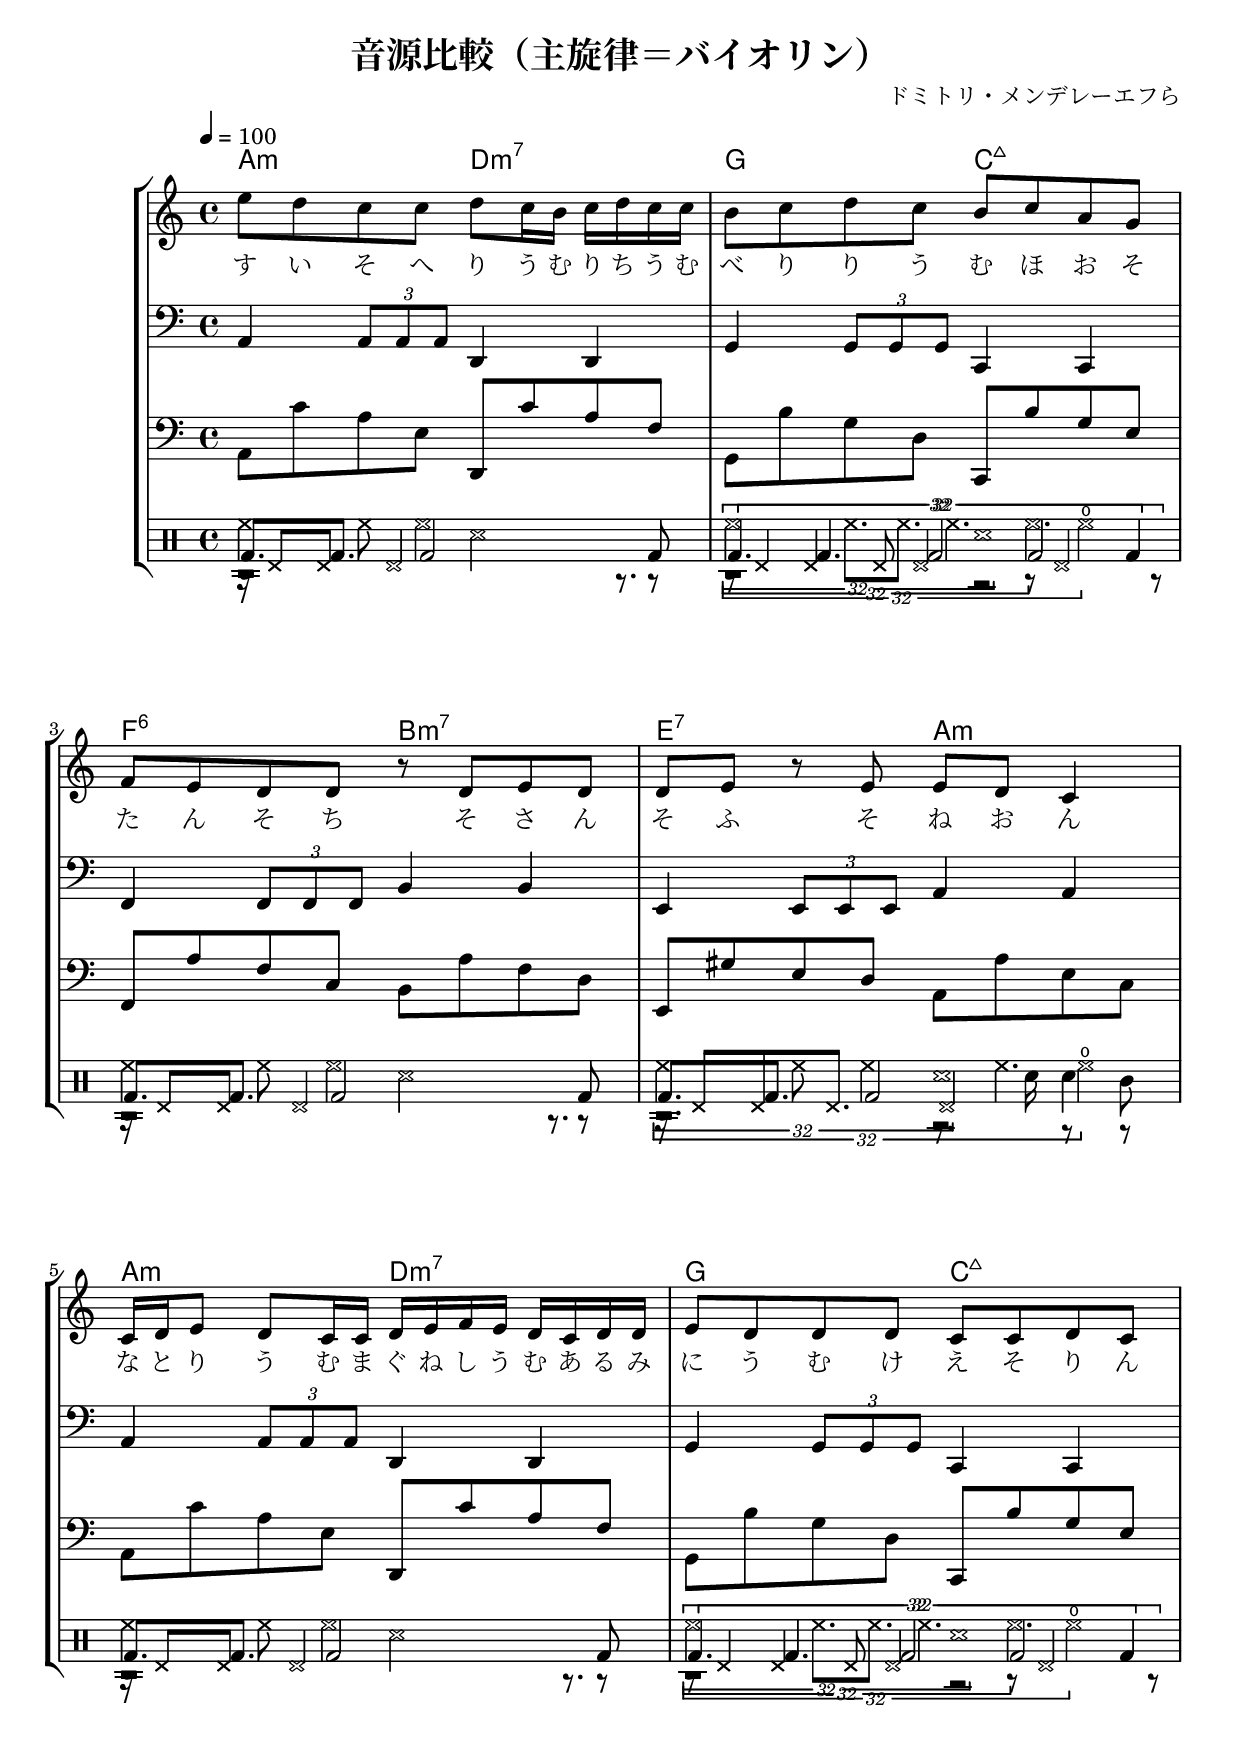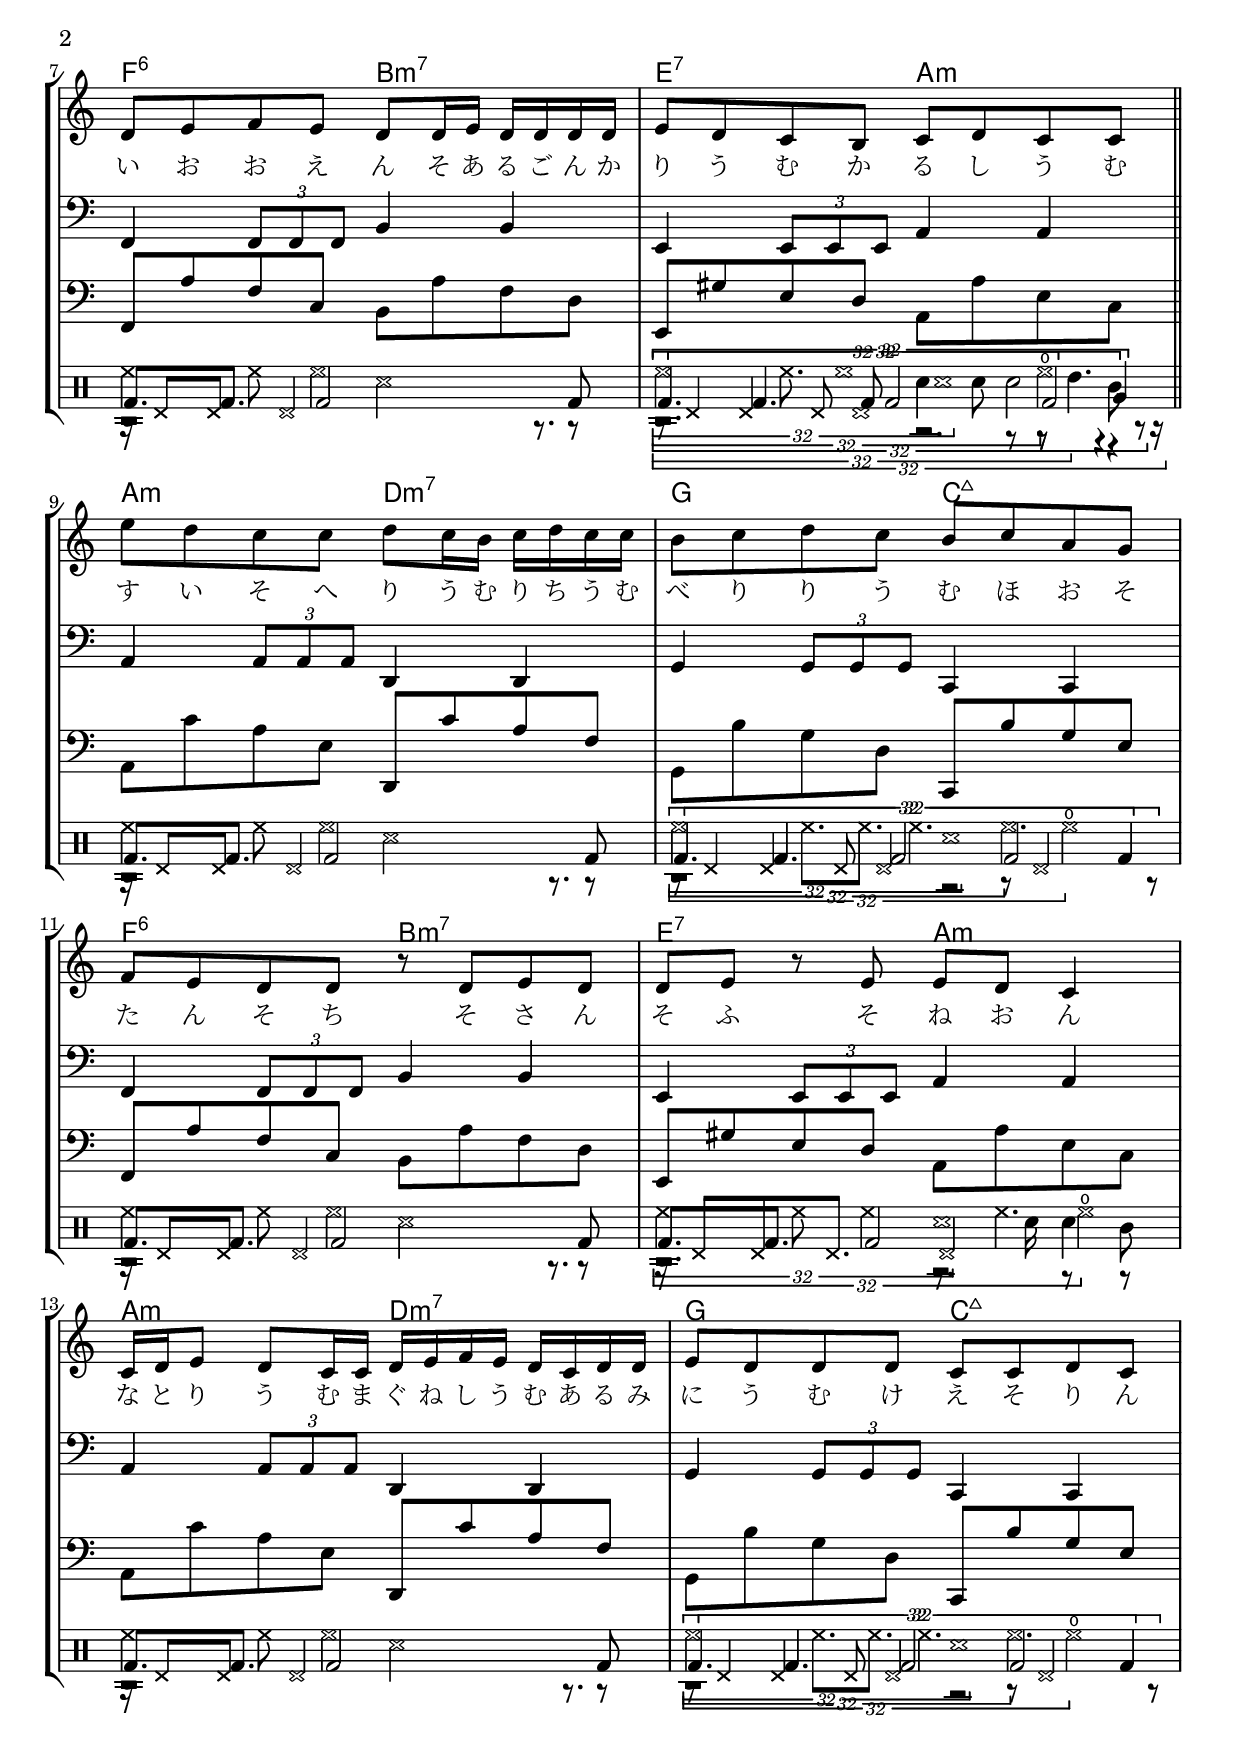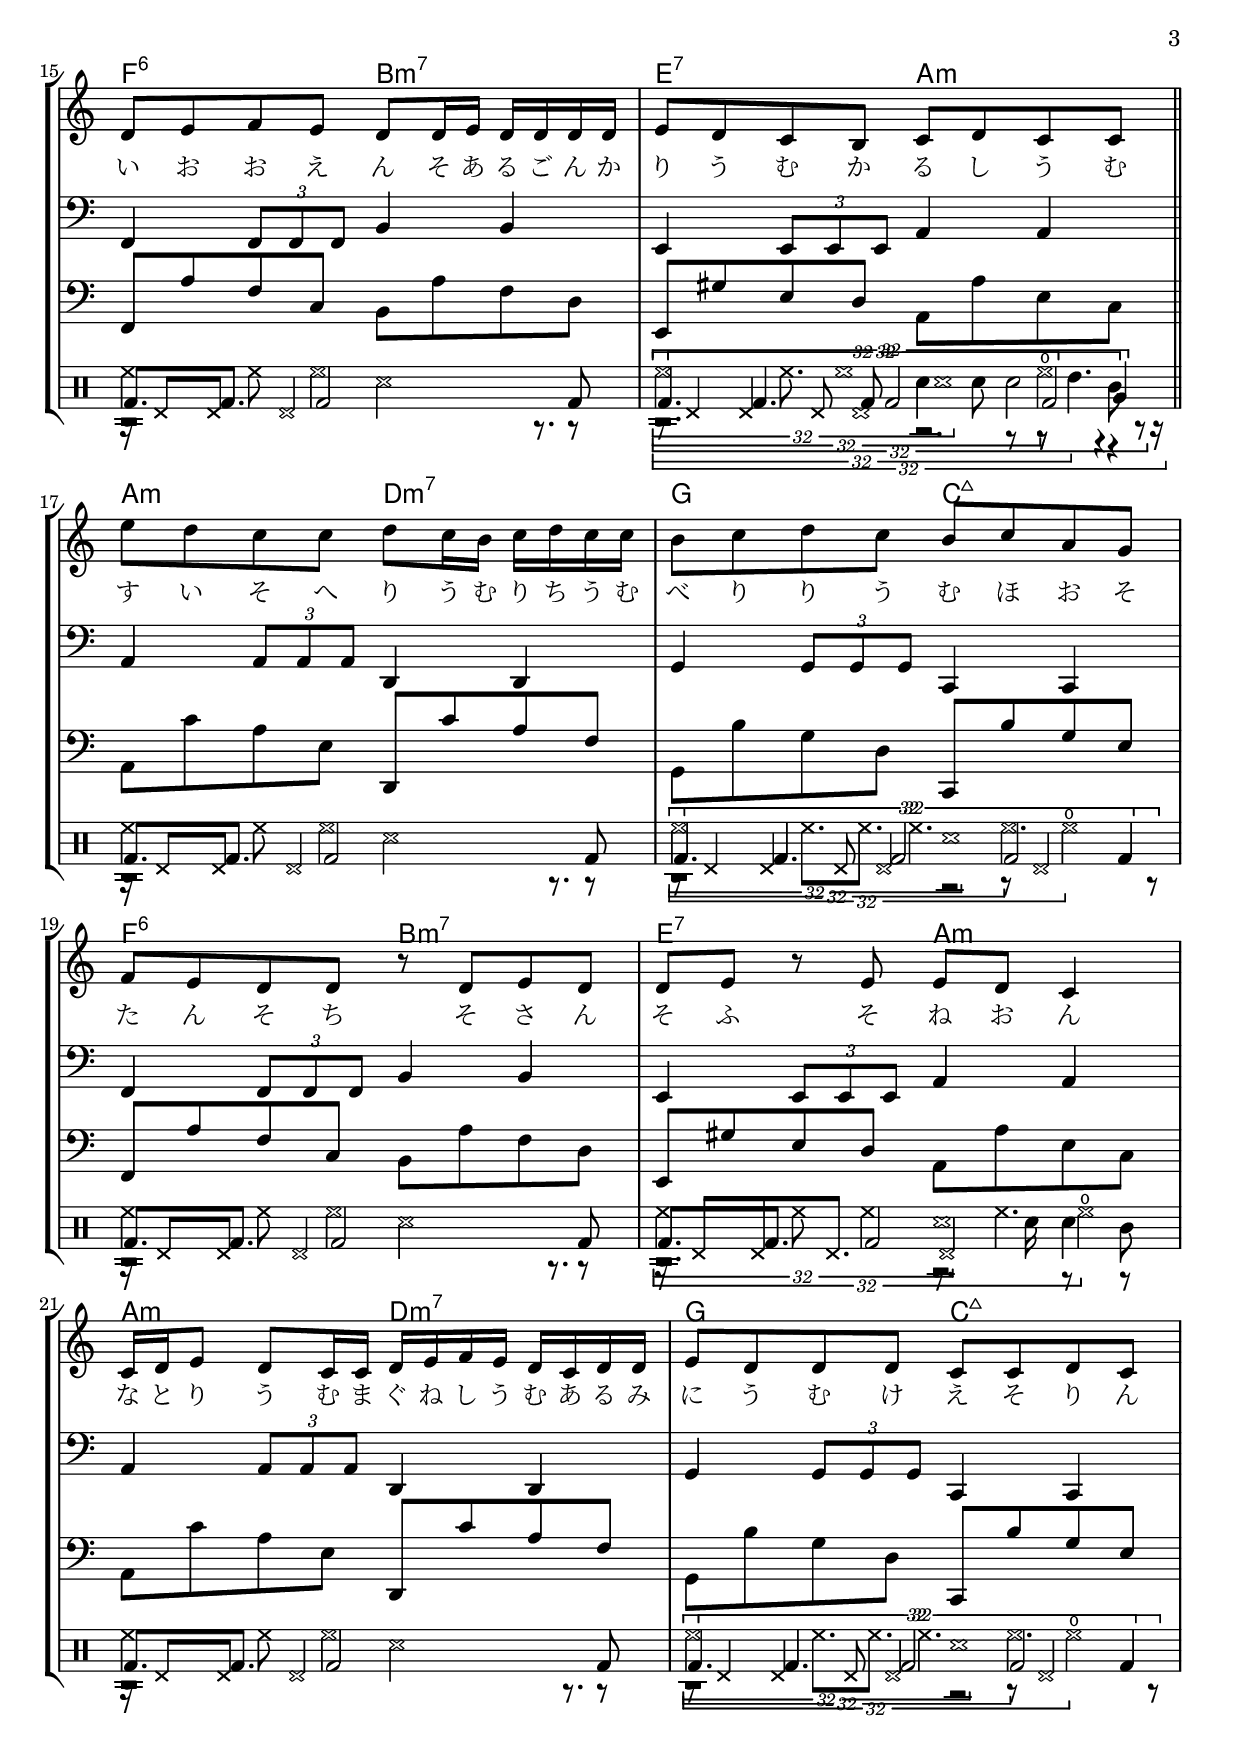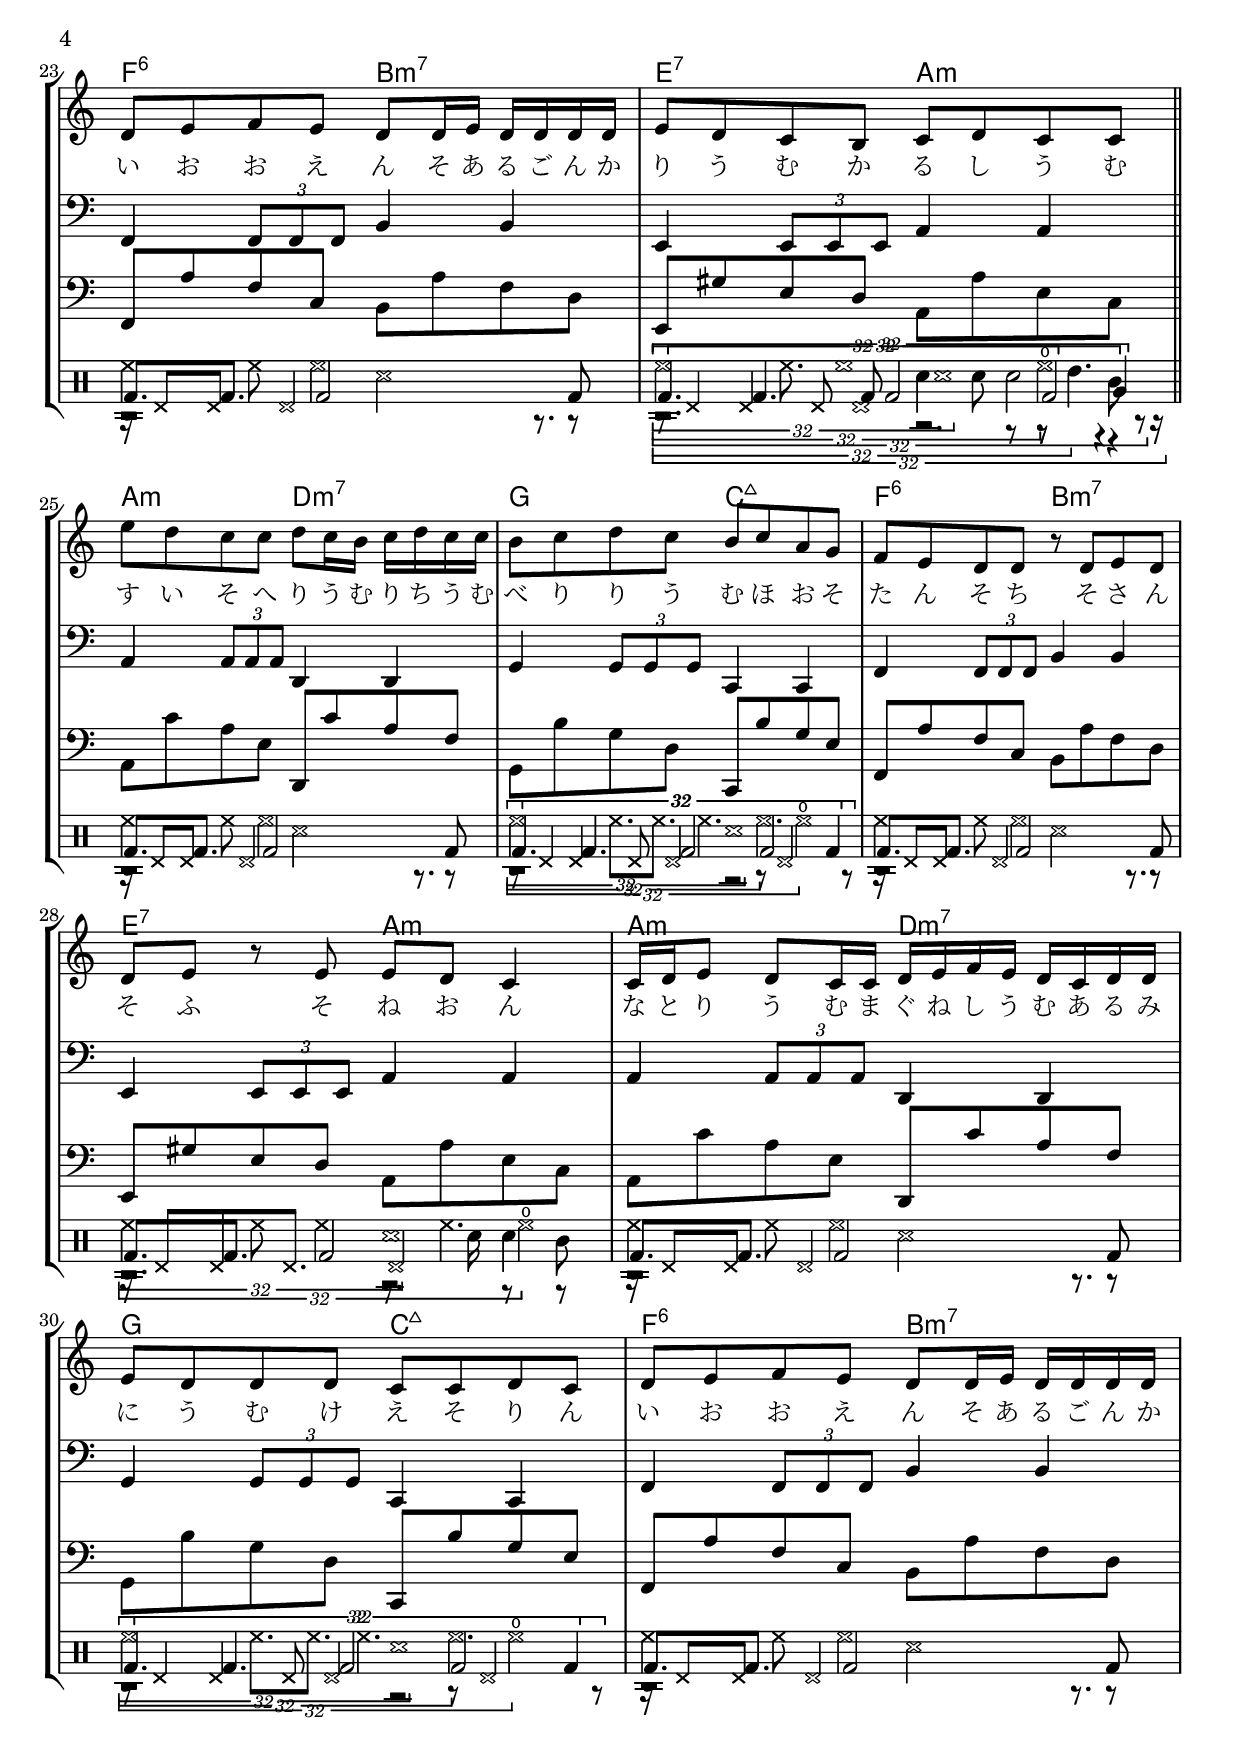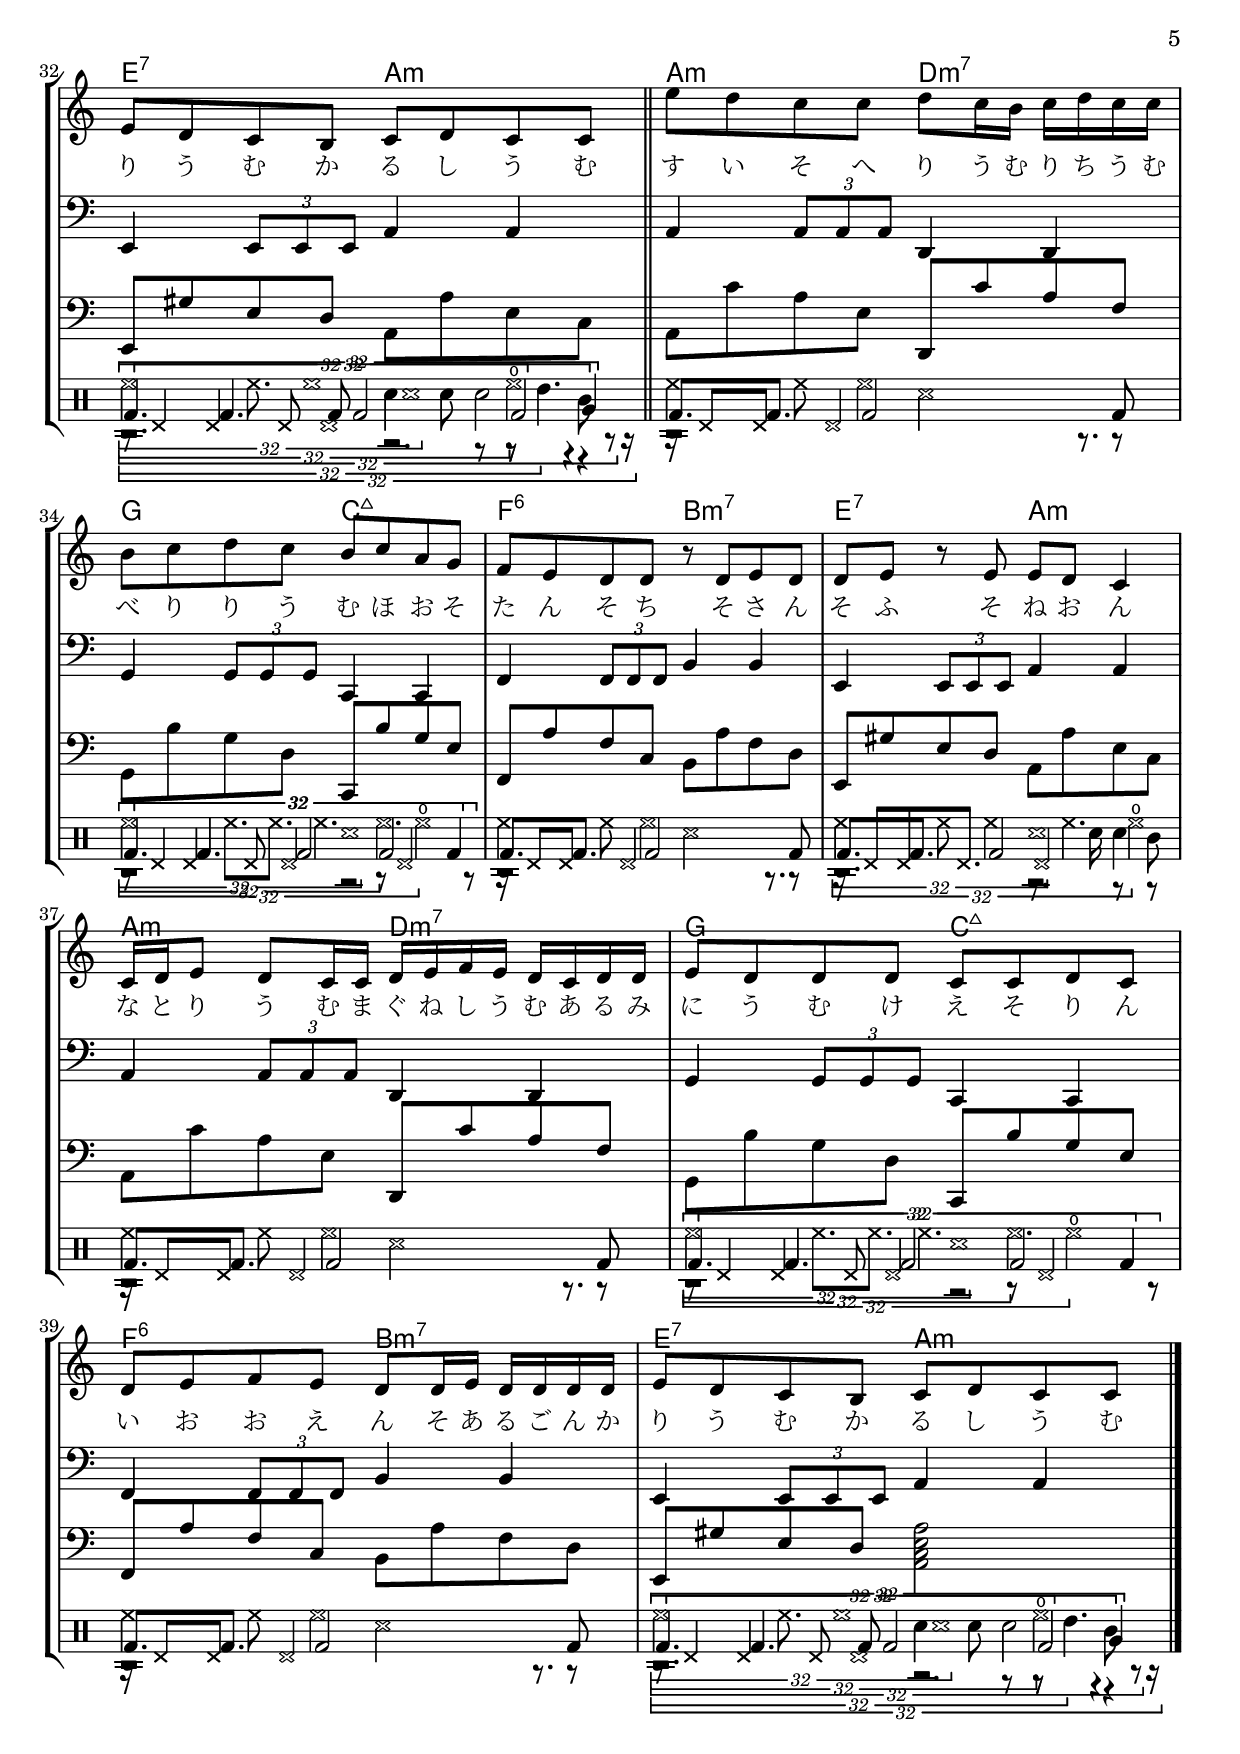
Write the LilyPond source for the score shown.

\version "2.12.1"

\header {
	title = \markup {音源比較（主旋律＝バイオリン）}
	composer = \markup \center-column {ドミトリ・メンデレーエフら}
}

harmony = \chordmode {
	a2:m d:min7 g c:maj7 f:6 b:m7 e:7 a:m a:m d:min7 g c:maj7 f:6 b:m7 e:7 a:m 

	a:m d:min7 g c:maj7 f:6 b:m7 e:7 a:m a:m d:min7 g c:maj7 f:6 b:m7 e:7 a:m 

	a:m d:min7 g c:maj7 f:6 b:m7 e:7 a:m a:m d:min7 g c:maj7 f:6 b:m7 e:7 a:m 

	a:m d:min7 g c:maj7 f:6 b:m7 e:7 a:m a:m d:min7 g c:maj7 f:6 b:m7 e:7 a:m 

	a:m d:min7 g c:maj7 f:6 b:m7 e:7 a:m a:m d:min7 g c:maj7 f:6 b:m7 e:7 a:m 
}

melody = {
	\set Staff.midiInstrument = #"Violin"
	\set Staff.midiMinimumVolume = #0.7
	\set Staff.midiMaximumVolume = #0.9
		\key c \major
	\tempo 4 = 100
e''8  d''8  c''8  c''8  d''8  c''16  b'16  c''16  d''16  c''16  c''16 
	b'8  c''8  d''8  c''8  b'8  c''8  a'8  g'8 
	f'8  e'8  d'8  d'8  r8  d'8  e'8  d'8 
	d'8  e'8  r8  e'8  e'8  d'8  c'4 
	c'16  d'16  e'8  d'8  c'16  c'16  d'16  e'16  f'16  e'16  d'16  c'16  d'16  d'16 
	e'8  d'8  d'8  d'8  c'8  c'8  d'8  c'8 
	d'8  e'8  f'8  e'8  d'8  d'16  e'16  d'16  d'16  d'16  d'16 
	e'8  d'8  c'8  b8  c'8  d'8  c'8  c'8
	\set Staff.midiInstrument = #"Violin"
	\set Staff.midiMinimumVolume = #0.7
	\set Staff.midiMaximumVolume = #0.9
	e''8  d''8  c''8  c''8  d''8  c''16  b'16  c''16  d''16  c''16  c''16 
	b'8  c''8  d''8  c''8  b'8  c''8  a'8  g'8 
	f'8  e'8  d'8  d'8  r8  d'8  e'8  d'8 
	d'8  e'8  r8  e'8  e'8  d'8  c'4 
	c'16  d'16  e'8  d'8  c'16  c'16  d'16  e'16  f'16  e'16  d'16  c'16  d'16  d'16 
	e'8  d'8  d'8  d'8  c'8  c'8  d'8  c'8 
	d'8  e'8  f'8  e'8  d'8  d'16  e'16  d'16  d'16  d'16  d'16 
	e'8  d'8  c'8  b8  c'8  d'8  c'8  c'8
	\set Staff.midiInstrument = #"Violin"
	\set Staff.midiMinimumVolume = #0.7
	\set Staff.midiMaximumVolume = #0.9
	e''8  d''8  c''8  c''8  d''8  c''16  b'16  c''16  d''16  c''16  c''16 
	b'8  c''8  d''8  c''8  b'8  c''8  a'8  g'8 
	f'8  e'8  d'8  d'8  r8  d'8  e'8  d'8 
	d'8  e'8  r8  e'8  e'8  d'8  c'4 
	c'16  d'16  e'8  d'8  c'16  c'16  d'16  e'16  f'16  e'16  d'16  c'16  d'16  d'16 
	e'8  d'8  d'8  d'8  c'8  c'8  d'8  c'8 
	d'8  e'8  f'8  e'8  d'8  d'16  e'16  d'16  d'16  d'16  d'16 
	e'8  d'8  c'8  b8  c'8  d'8  c'8  c'8
	\set Staff.midiInstrument = #"Violin"
	\set Staff.midiMinimumVolume = #0.7
	\set Staff.midiMaximumVolume = #0.9
	e''8  d''8  c''8  c''8  d''8  c''16  b'16  c''16  d''16  c''16  c''16 
	b'8  c''8  d''8  c''8  b'8  c''8  a'8  g'8 
	f'8  e'8  d'8  d'8  r8  d'8  e'8  d'8 
	d'8  e'8  r8  e'8  e'8  d'8  c'4 
	c'16  d'16  e'8  d'8  c'16  c'16  d'16  e'16  f'16  e'16  d'16  c'16  d'16  d'16 
	e'8  d'8  d'8  d'8  c'8  c'8  d'8  c'8 
	d'8  e'8  f'8  e'8  d'8  d'16  e'16  d'16  d'16  d'16  d'16 
	e'8  d'8  c'8  b8  c'8  d'8  c'8  c'8
	\set Staff.midiInstrument = #"Violin"
	\set Staff.midiMinimumVolume = #0.7
	\set Staff.midiMaximumVolume = #0.9
	e''8  d''8  c''8  c''8  d''8  c''16  b'16  c''16  d''16  c''16  c''16 
	b'8  c''8  d''8  c''8  b'8  c''8  a'8  g'8 
	f'8  e'8  d'8  d'8  r8  d'8  e'8  d'8 
	d'8  e'8  r8  e'8  e'8  d'8  c'4 
	c'16  d'16  e'8  d'8  c'16  c'16  d'16  e'16  f'16  e'16  d'16  c'16  d'16  d'16 
	e'8  d'8  d'8  d'8  c'8  c'8  d'8  c'8 
	d'8  e'8  f'8  e'8  d'8  d'16  e'16  d'16  d'16  d'16  d'16 
	e'8  d'8  c'8  b8  c'8  d'8  c'8  c'8
	\bar "|."
}

words = \lyricmode {
	す  い  そ  へ  り  う  む  り  ち  う  む  べ  り  り  う  む  ほ  お  そ  た  ん  そ  ち  そ  さ  ん  そ  ふ  そ  ね  お  ん  な  と  り  う  む  ま  ぐ  ね  し  う  む  あ  る  み  に  う  む  け  え  そ  り  ん  い  お  お  え  ん  そ  あ  る  ご  ん  か  り  う  む  か  る  し  う  む  
	す  い  そ  へ  り  う  む  り  ち  う  む  べ  り  り  う  む  ほ  お  そ  た  ん  そ  ち  そ  さ  ん  そ  ふ  そ  ね  お  ん  な  と  り  う  む  ま  ぐ  ね  し  う  む  あ  る  み  に  う  む  け  え  そ  り  ん  い  お  お  え  ん  そ  あ  る  ご  ん  か  り  う  む  か  る  し  う  む  
	す  い  そ  へ  り  う  む  り  ち  う  む  べ  り  り  う  む  ほ  お  そ  た  ん  そ  ち  そ  さ  ん  そ  ふ  そ  ね  お  ん  な  と  り  う  む  ま  ぐ  ね  し  う  む  あ  る  み  に  う  む  け  え  そ  り  ん  い  お  お  え  ん  そ  あ  る  ご  ん  か  り  う  む  か  る  し  う  む  
	す  い  そ  へ  り  う  む  り  ち  う  む  べ  り  り  う  む  ほ  お  そ  た  ん  そ  ち  そ  さ  ん  そ  ふ  そ  ね  お  ん  な  と  り  う  む  ま  ぐ  ね  し  う  む  あ  る  み  に  う  む  け  え  そ  り  ん  い  お  お  え  ん  そ  あ  る  ご  ん  か  り  う  む  か  る  し  う  む  
	す  い  そ  へ  り  う  む  り  ち  う  む  べ  り  り  う  む  ほ  お  そ  た  ん  そ  ち  そ  さ  ん  そ  ふ  そ  ね  お  ん  な  と  り  う  む  ま  ぐ  ね  し  う  む  あ  る  み  に  う  む  け  え  そ  り  ん  い  お  お  え  ん  そ  あ  る  ご  ん  か  り  う  む  か  る  し  う  む  
}

tempochange = {
	\tempo 4 = 100
	r1 | r1 | r1 | r1 | r1 | r1 | r1 | r1 \bar "||"
	\tempo 4 = 100
	r1 | r1 | r1 | r1 | r1 | r1 | r1 | r1 \bar "||"
	\tempo 4 = 100
	r1 | r1 | r1 | r1 | r1 | r1 | r1 | r1 \bar "||"
	\tempo 4 = 100
	r1 | r1 | r1 | r1 | r1 | r1 | r1 | r1 \bar "||"
	\tempo 4 = 100
	r1 | r1 | r1 | r1 | r1 | r1 | r1 | r1 \bar "|."
}

mainacc = {
	\clef bass
	\set Staff.midiInstrument = #"String Ensemble 1"
	\set Staff.midiMinimumVolume = #0.3
	\set Staff.midiMaximumVolume = #0.6
	\key c \major
	\tempo 4 = 100
	a,4 \tuplet 3/2 { a,8 a,8 a,8 }
	d,4 d,4
	g,4 \tuplet 3/2 { g,8 g,8 g,8 }
	c,4 c,4
	f,4 \tuplet 3/2 { f,8 f,8 f,8 }
	b,4 b,4
	e,4 \tuplet 3/2 { e,8 e,8 e,8 }
	a,4 a,4
	a,4 \tuplet 3/2 { a,8 a,8 a,8 }
	d,4 d,4
	g,4 \tuplet 3/2 { g,8 g,8 g,8 }
	c,4 c,4
	f,4 \tuplet 3/2 { f,8 f,8 f,8 }
	b,4 b,4
	e,4 \tuplet 3/2 { e,8 e,8 e,8 }
	a,4 a,4
	\bar "||"

	\set Staff.midiInstrument = #"String Ensemble 1"
	\set Staff.midiMinimumVolume = #0.3
	\set Staff.midiMaximumVolume = #0.6
	a,4 \tuplet 3/2 { a,8 a,8 a,8 }
	d,4 d,4
	g,4 \tuplet 3/2 { g,8 g,8 g,8 }
	c,4 c,4
	f,4 \tuplet 3/2 { f,8 f,8 f,8 }
	b,4 b,4
	e,4 \tuplet 3/2 { e,8 e,8 e,8 }
	a,4 a,4
	a,4 \tuplet 3/2 { a,8 a,8 a,8 }
	d,4 d,4
	g,4 \tuplet 3/2 { g,8 g,8 g,8 }
	c,4 c,4
	f,4 \tuplet 3/2 { f,8 f,8 f,8 }
	b,4 b,4
	e,4 \tuplet 3/2 { e,8 e,8 e,8 }
	a,4 a,4
	\bar "||"

	\set Staff.midiInstrument = #"String Ensemble 1"
	\set Staff.midiMinimumVolume = #0.3
	\set Staff.midiMaximumVolume = #0.6
	a,4 \tuplet 3/2 { a,8 a,8 a,8 }
	d,4 d,4
	g,4 \tuplet 3/2 { g,8 g,8 g,8 }
	c,4 c,4
	f,4 \tuplet 3/2 { f,8 f,8 f,8 }
	b,4 b,4
	e,4 \tuplet 3/2 { e,8 e,8 e,8 }
	a,4 a,4
	a,4 \tuplet 3/2 { a,8 a,8 a,8 }
	d,4 d,4
	g,4 \tuplet 3/2 { g,8 g,8 g,8 }
	c,4 c,4
	f,4 \tuplet 3/2 { f,8 f,8 f,8 }
	b,4 b,4
	e,4 \tuplet 3/2 { e,8 e,8 e,8 }
	a,4 a,4
	\bar "||"

	\set Staff.midiInstrument = #"String Ensemble 1"
	\set Staff.midiMinimumVolume = #0.3
	\set Staff.midiMaximumVolume = #0.6
	a,4 \tuplet 3/2 { a,8 a,8 a,8 }
	d,4 d,4
	g,4 \tuplet 3/2 { g,8 g,8 g,8 }
	c,4 c,4
	f,4 \tuplet 3/2 { f,8 f,8 f,8 }
	b,4 b,4
	e,4 \tuplet 3/2 { e,8 e,8 e,8 }
	a,4 a,4
	a,4 \tuplet 3/2 { a,8 a,8 a,8 }
	d,4 d,4
	g,4 \tuplet 3/2 { g,8 g,8 g,8 }
	c,4 c,4
	f,4 \tuplet 3/2 { f,8 f,8 f,8 }
	b,4 b,4
	e,4 \tuplet 3/2 { e,8 e,8 e,8 }
	a,4 a,4
	\bar "||"

	\set Staff.midiInstrument = #"String Ensemble 1"
	\set Staff.midiMinimumVolume = #0.3
	\set Staff.midiMaximumVolume = #0.6
	a,4 \tuplet 3/2 { a,8 a,8 a,8 }
	d,4 d,4
	g,4 \tuplet 3/2 { g,8 g,8 g,8 }
	c,4 c,4
	f,4 \tuplet 3/2 { f,8 f,8 f,8 }
	b,4 b,4
	e,4 \tuplet 3/2 { e,8 e,8 e,8 }
	a,4 a,4
	a,4 \tuplet 3/2 { a,8 a,8 a,8 }
	d,4 d,4
	g,4 \tuplet 3/2 { g,8 g,8 g,8 }
	c,4 c,4
	f,4 \tuplet 3/2 { f,8 f,8 f,8 }
	b,4 b,4
	e,4 \tuplet 3/2 { e,8 e,8 e,8 }
	a,4 a,4
	\bar "|."
}

subacc = {
	\clef bass
	\set Staff.midiInstrument = #"Pizzicato Strings"
	\set Staff.midiMinimumVolume = #0.3
	\set Staff.midiMaximumVolume = #0.6
	\key c \major
	\tempo 4 = 100
	a,8 c' a e
	d,8 c' a f
	g,8 b g d
	c,8 b g e
	f,8 a f c
	b,8 a f d
	e,8 gis e d
	a,8 a e c
	a,8 c' a e
	d,8 c' a f
	g,8 b g d
	c,8 b g e
	f,8 a f c
	b,8 a f d
	e,8 gis e d
	a,8 a e c
	\bar "||"

	\set Staff.midiInstrument = #"Pizzicato Strings"
	\set Staff.midiMinimumVolume = #0.3
	\set Staff.midiMaximumVolume = #0.6
	a,8 c' a e
	d,8 c' a f
	g,8 b g d
	c,8 b g e
	f,8 a f c
	b,8 a f d
	e,8 gis e d
	a,8 a e c
	a,8 c' a e
	d,8 c' a f
	g,8 b g d
	c,8 b g e
	f,8 a f c
	b,8 a f d
	e,8 gis e d
	a,8 a e c
	\bar "||"

	\set Staff.midiInstrument = #"Pizzicato Strings"
	\set Staff.midiMinimumVolume = #0.3
	\set Staff.midiMaximumVolume = #0.6
	a,8 c' a e
	d,8 c' a f
	g,8 b g d
	c,8 b g e
	f,8 a f c
	b,8 a f d
	e,8 gis e d
	a,8 a e c
	a,8 c' a e
	d,8 c' a f
	g,8 b g d
	c,8 b g e
	f,8 a f c
	b,8 a f d
	e,8 gis e d
	a,8 a e c
	\bar "||"

	\set Staff.midiInstrument = #"Pizzicato Strings"
	\set Staff.midiMinimumVolume = #0.3
	\set Staff.midiMaximumVolume = #0.6
	a,8 c' a e
	d,8 c' a f
	g,8 b g d
	c,8 b g e
	f,8 a f c
	b,8 a f d
	e,8 gis e d
	a,8 a e c
	a,8 c' a e
	d,8 c' a f
	g,8 b g d
	c,8 b g e
	f,8 a f c
	b,8 a f d
	e,8 gis e d
	a,8 a e c
	\bar "||"

	\set Staff.midiInstrument = #"Pizzicato Strings"
	\set Staff.midiMinimumVolume = #0.3
	\set Staff.midiMaximumVolume = #0.6
	a,8 c' a e
	d,8 c' a f
	g,8 b g d
	c,8 b g e
	f,8 a f c
	b,8 a f d
	e,8 gis e d
	a,8 a e c
	a,8 c' a e
	d,8 c' a f
	g,8 b g d
	c,8 b g e
	f,8 a f c
	b,8 a f d
	e,8 gis e d
	<a, c e a>2
	\bar "|."
}

percA = {
	\drummode {
	hh4 hh8 hh2 r8  |\times 16/32{ hh2 hh8. hh8. hh4. hh2. } |hh4 hh8 hh2 r8  |hh4 hh8 hh4 hh4.  |hh4 hh8 hh2 r8  |\times 16/32{ hh2 hh8. hh8. hh4. hh2. } |hh4 hh8 hh2 r8  |\times 16/32{ hh2 hh8. hh1 r4 r16 } \bar "||"
	hh4 hh8 hh2 r8  |\times 16/32{ hh2 hh8. hh8. hh4. hh2. } |hh4 hh8 hh2 r8  |hh4 hh8 hh4 hh4.  |hh4 hh8 hh2 r8  |\times 16/32{ hh2 hh8. hh8. hh4. hh2. } |hh4 hh8 hh2 r8  |\times 16/32{ hh2 hh8. hh1 r4 r16 } \bar "||"
	hh4 hh8 hh2 r8  |\times 16/32{ hh2 hh8. hh8. hh4. hh2. } |hh4 hh8 hh2 r8  |hh4 hh8 hh4 hh4.  |hh4 hh8 hh2 r8  |\times 16/32{ hh2 hh8. hh8. hh4. hh2. } |hh4 hh8 hh2 r8  |\times 16/32{ hh2 hh8. hh1 r4 r16 } \bar "||"
	hh4 hh8 hh2 r8  |\times 16/32{ hh2 hh8. hh8. hh4. hh2. } |hh4 hh8 hh2 r8  |hh4 hh8 hh4 hh4.  |hh4 hh8 hh2 r8  |\times 16/32{ hh2 hh8. hh8. hh4. hh2. } |hh4 hh8 hh2 r8  |\times 16/32{ hh2 hh8. hh1 r4 r16 } \bar "||"
	hh4 hh8 hh2 r8  |\times 16/32{ hh2 hh8. hh8. hh4. hh2. } |hh4 hh8 hh2 r8  |hh4 hh8 hh4 hh4.  |hh4 hh8 hh2 r8  |\times 16/32{ hh2 hh8. hh8. hh4. hh2. } |hh4 hh8 hh2 r8  |\times 16/32{ hh2 hh8. hh1 r4 r16 } \bar "|."
	}
}

percB = {
	\drummode {
	r16 hhp8 hhp8 hhp2 r8.  |\times 16/32{ r8 hhp4 hhp4 hhp8 hhp2 r8 hhp2 r8 } |r16 hhp8 hhp8 hhp2 r8.  |r16 hhp8 hhp8 hhp8. hhp2  |r16 hhp8 hhp8 hhp2 r8.  |\times 16/32{ r8 hhp4 hhp4 hhp8 hhp2 r8 hhp2 r8 } |r16 hhp8 hhp8 hhp2 r8.  |\times 16/32{ r8 hhp4 hhp4 hhp8 hhp1 r4 } \bar "||"
	r16 hhp8 hhp8 hhp2 r8.  |\times 16/32{ r8 hhp4 hhp4 hhp8 hhp2 r8 hhp2 r8 } |r16 hhp8 hhp8 hhp2 r8.  |r16 hhp8 hhp8 hhp8. hhp2  |r16 hhp8 hhp8 hhp2 r8.  |\times 16/32{ r8 hhp4 hhp4 hhp8 hhp2 r8 hhp2 r8 } |r16 hhp8 hhp8 hhp2 r8.  |\times 16/32{ r8 hhp4 hhp4 hhp8 hhp1 r4 } \bar "||"
	r16 hhp8 hhp8 hhp2 r8.  |\times 16/32{ r8 hhp4 hhp4 hhp8 hhp2 r8 hhp2 r8 } |r16 hhp8 hhp8 hhp2 r8.  |r16 hhp8 hhp8 hhp8. hhp2  |r16 hhp8 hhp8 hhp2 r8.  |\times 16/32{ r8 hhp4 hhp4 hhp8 hhp2 r8 hhp2 r8 } |r16 hhp8 hhp8 hhp2 r8.  |\times 16/32{ r8 hhp4 hhp4 hhp8 hhp1 r4 } \bar "||"
	r16 hhp8 hhp8 hhp2 r8.  |\times 16/32{ r8 hhp4 hhp4 hhp8 hhp2 r8 hhp2 r8 } |r16 hhp8 hhp8 hhp2 r8.  |r16 hhp8 hhp8 hhp8. hhp2  |r16 hhp8 hhp8 hhp2 r8.  |\times 16/32{ r8 hhp4 hhp4 hhp8 hhp2 r8 hhp2 r8 } |r16 hhp8 hhp8 hhp2 r8.  |\times 16/32{ r8 hhp4 hhp4 hhp8 hhp1 r4 } \bar "||"
	r16 hhp8 hhp8 hhp2 r8.  |\times 16/32{ r8 hhp4 hhp4 hhp8 hhp2 r8 hhp2 r8 } |r16 hhp8 hhp8 hhp2 r8.  |r16 hhp8 hhp8 hhp8. hhp2  |r16 hhp8 hhp8 hhp2 r8.  |\times 16/32{ r8 hhp4 hhp4 hhp8 hhp2 r8 hhp2 r8 } |r16 hhp8 hhp8 hhp2 r8.  |\times 16/32{ r8 hhp4 hhp4 hhp8 hhp1 r4 } \bar "|."
	}
}

percC = {
	\drummode {
	r1  |\times 16/32{ r1 r2 hho2 } |r1  |\times 16/32{ r1 r2 hho2 } |r1  |\times 16/32{ r1 r2 hho2 } |r1  |\times 16/32{ r1 r2 hho2 } \bar "||"
	r1  |\times 16/32{ r1 r2 hho2 } |r1  |\times 16/32{ r1 r2 hho2 } |r1  |\times 16/32{ r1 r2 hho2 } |r1  |\times 16/32{ r1 r2 hho2 } \bar "||"
	r1  |\times 16/32{ r1 r2 hho2 } |r1  |\times 16/32{ r1 r2 hho2 } |r1  |\times 16/32{ r1 r2 hho2 } |r1  |\times 16/32{ r1 r2 hho2 } \bar "||"
	r1  |\times 16/32{ r1 r2 hho2 } |r1  |\times 16/32{ r1 r2 hho2 } |r1  |\times 16/32{ r1 r2 hho2 } |r1  |\times 16/32{ r1 r2 hho2 } \bar "||"
	r1  |\times 16/32{ r1 r2 hho2 } |r1  |\times 16/32{ r1 r2 hho2 } |r1  |\times 16/32{ r1 r2 hho2 } |r1  |\times 16/32{ r1 r2 hho2 } \bar "|."
	}
}

percD = {
	\drummode {
	bd8. bd8. bd2 bd8  |\times 16/32{ bd4. bd4. bd2 bd2 bd4 } |bd8. bd8. bd2 bd8  |bd8. bd8. bd2 r8  |bd8. bd8. bd2 bd8  |\times 16/32{ bd4. bd4. bd2 bd2 bd4 } |bd8. bd8. bd2 bd8  |\times 16/32{ bd4. bd4. bd8 bd2 r8 bd2 } \bar "||"
	bd8. bd8. bd2 bd8  |\times 16/32{ bd4. bd4. bd2 bd2 bd4 } |bd8. bd8. bd2 bd8  |bd8. bd8. bd2 r8  |bd8. bd8. bd2 bd8  |\times 16/32{ bd4. bd4. bd2 bd2 bd4 } |bd8. bd8. bd2 bd8  |\times 16/32{ bd4. bd4. bd8 bd2 r8 bd2 } \bar "||"
	bd8. bd8. bd2 bd8  |\times 16/32{ bd4. bd4. bd2 bd2 bd4 } |bd8. bd8. bd2 bd8  |bd8. bd8. bd2 r8  |bd8. bd8. bd2 bd8  |\times 16/32{ bd4. bd4. bd2 bd2 bd4 } |bd8. bd8. bd2 bd8  |\times 16/32{ bd4. bd4. bd8 bd2 r8 bd2 } \bar "||"
	bd8. bd8. bd2 bd8  |\times 16/32{ bd4. bd4. bd2 bd2 bd4 } |bd8. bd8. bd2 bd8  |bd8. bd8. bd2 r8  |bd8. bd8. bd2 bd8  |\times 16/32{ bd4. bd4. bd2 bd2 bd4 } |bd8. bd8. bd2 bd8  |\times 16/32{ bd4. bd4. bd8 bd2 r8 bd2 } \bar "||"
	bd8. bd8. bd2 bd8  |\times 16/32{ bd4. bd4. bd2 bd2 bd4 } |bd8. bd8. bd2 bd8  |bd8. bd8. bd2 r8  |bd8. bd8. bd2 bd8  |\times 16/32{ bd4. bd4. bd2 bd2 bd4 } |bd8. bd8. bd2 bd8  |\times 16/32{ bd4. bd4. bd8 bd2 r8 bd2 } \bar "|."
	}
}

percE = {
	\drummode {
	r2 ss2  |\times 16/32{ r1 ss1 } |r2 ss2  |\times 16/32{ r1 ss1 } |r2 ss2  |\times 16/32{ r1 ss1 } |r2 ss2  |\times 16/32{ r1 ss1 } \bar "||"
	r2 ss2  |\times 16/32{ r1 ss1 } |r2 ss2  |\times 16/32{ r1 ss1 } |r2 ss2  |\times 16/32{ r1 ss1 } |r2 ss2  |\times 16/32{ r1 ss1 } \bar "||"
	r2 ss2  |\times 16/32{ r1 ss1 } |r2 ss2  |\times 16/32{ r1 ss1 } |r2 ss2  |\times 16/32{ r1 ss1 } |r2 ss2  |\times 16/32{ r1 ss1 } \bar "||"
	r2 ss2  |\times 16/32{ r1 ss1 } |r2 ss2  |\times 16/32{ r1 ss1 } |r2 ss2  |\times 16/32{ r1 ss1 } |r2 ss2  |\times 16/32{ r1 ss1 } \bar "||"
	r2 ss2  |\times 16/32{ r1 ss1 } |r2 ss2  |\times 16/32{ r1 ss1 } |r2 ss2  |\times 16/32{ r1 ss1 } |r2 ss2  |\times 16/32{ r1 ss1 } \bar "|."
	}
}

percF = {
	\drummode {
	r1 |r1 |r1 |r2 r8. sn16 sn4  |r1 |r1 |r1 |\times 16/32{ r1 sn4 sn8 sn2 r8 } \bar "||"
	r1 |r1 |r1 |r2 r8. sn16 sn4  |r1 |r1 |r1 |\times 16/32{ r1 sn4 sn8 sn2 r8 } \bar "||"
	r1 |r1 |r1 |r2 r8. sn16 sn4  |r1 |r1 |r1 |\times 16/32{ r1 sn4 sn8 sn2 r8 } \bar "||"
	r1 |r1 |r1 |r2 r8. sn16 sn4  |r1 |r1 |r1 |\times 16/32{ r1 sn4 sn8 sn2 r8 } \bar "||"
	r1 |r1 |r1 |r2 r8. sn16 sn4  |r1 |r1 |r1 |\times 16/32{ r1 sn4 sn8 sn2 r8 } \bar "|."
	}
}

percG = {
	\drummode {
	r1 |r1 |r1 |r2. r8 tomml8  |r1 |r1 |r1 |r2. r8 tomml8  \bar "||"
	r1 |r1 |r1 |r2. r8 tomml8  |r1 |r1 |r1 |r2. r8 tomml8  \bar "||"
	r1 |r1 |r1 |r2. r8 tomml8  |r1 |r1 |r1 |r2. r8 tomml8  \bar "||"
	r1 |r1 |r1 |r2. r8 tomml8  |r1 |r1 |r1 |r2. r8 tomml8  \bar "||"
	r1 |r1 |r1 |r2. r8 tomml8  |r1 |r1 |r1 |r2. r8 tomml8  \bar "|."
	}
}

percH = {
	\drummode {
	r1 |r1 |r1 |r1 |r1 |r1 |r1 |\times 16/32{ r1 r2 r8 tommh4. } \bar "||"
	r1 |r1 |r1 |r1 |r1 |r1 |r1 |\times 16/32{ r1 r2 r8 tommh4. } \bar "||"
	r1 |r1 |r1 |r1 |r1 |r1 |r1 |\times 16/32{ r1 r2 r8 tommh4. } \bar "||"
	r1 |r1 |r1 |r1 |r1 |r1 |r1 |\times 16/32{ r1 r2 r8 tommh4. } \bar "||"
	r1 |r1 |r1 |r1 |r1 |r1 |r1 |\times 16/32{ r1 r2 r8 tommh4. } \bar "|."
	}
}

percI = {
	\drummode {
	r1 |r1 |r1 |r1 |r1 |r1 |r1 |\times 16/32{ r1 r2. tomfh4 } \bar "||"
	r1 |r1 |r1 |r1 |r1 |r1 |r1 |\times 16/32{ r1 r2. tomfh4 } \bar "||"
	r1 |r1 |r1 |r1 |r1 |r1 |r1 |\times 16/32{ r1 r2. tomfh4 } \bar "||"
	r1 |r1 |r1 |r1 |r1 |r1 |r1 |\times 16/32{ r1 r2. tomfh4 } \bar "||"
	r1 |r1 |r1 |r1 |r1 |r1 |r1 |\times 16/32{ r1 r2. tomfh4 } \bar "|."
	}
}

\score {
	<<
		\new StaffGroup <<
			\new ChordNames {\harmony}
			\new Voice = "melody" {\melody}
			\new Lyrics \lyricsto "melody" \words
			\new Staff = "mainacc" {\mainacc}
			\new Staff = "subacc" {\subacc}
			\new DrumStaff <<
				\new DrumVoice {\percA}
				\new DrumVoice {\percB}
				\new DrumVoice {\percC}
				\new DrumVoice {\percD}
				\new DrumVoice {\percE}
				\new DrumVoice {\percF}
				\new DrumVoice {\percG}
				\new DrumVoice {\percH}
				\new DrumVoice {\percI}
			>>
		>>
	>>
	\layout { }
}
